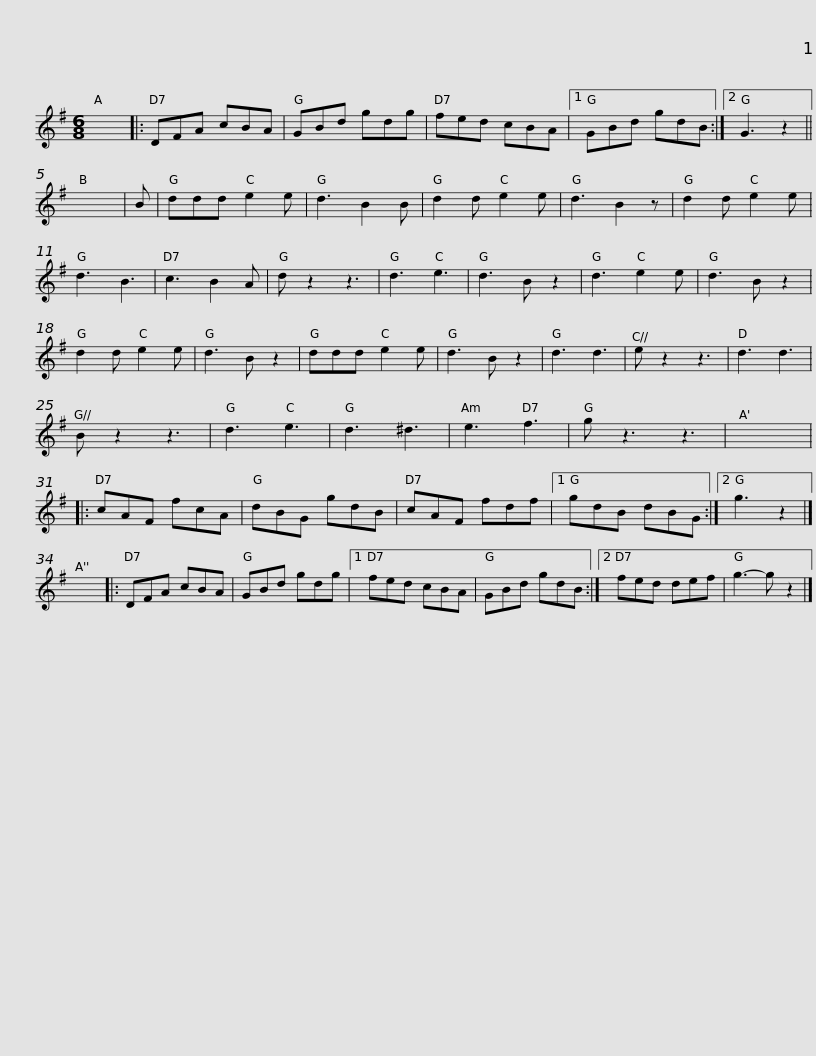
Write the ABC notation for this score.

X:1
L:1/8
M:6/8
I:linebreak $
K:G
V:1 treble
V:1
 x6 |: DFA cBA | GBd gdg | fed cBA |1 GBd gdB :|2 %5
 G3 z2 || x6 | B | ddd e2 e | d3 B2 B |$ %10
 d2 d e2 e | d3 B2 z | d2 d e2 e | d3 B3 | c3 B2 A | %15
 d z2 z3 | d3 e3 | d3 B z2 | d3 e2 e | d3 B z2 | %20
 d2 d e2 e |$ d3 B z2 | ddd e2 e | d3 B z2 | d3 d3 | %25
 e z2 z3 | d3 d3 | B z2 z3 | d3 e3 | d3 ^d3 | %30
 e3 f3 | g z3 z3 |$ x6 |: cAF fcA | dBG gdB | %35
 cAF fdf |1 gdB dBG :|2 g3 z2 |] x6 |: DFA cBA | %40
 GBd gdg |1$ fed cBA | GBd gdB :|2 fed def | g3- g z2 |] %45
